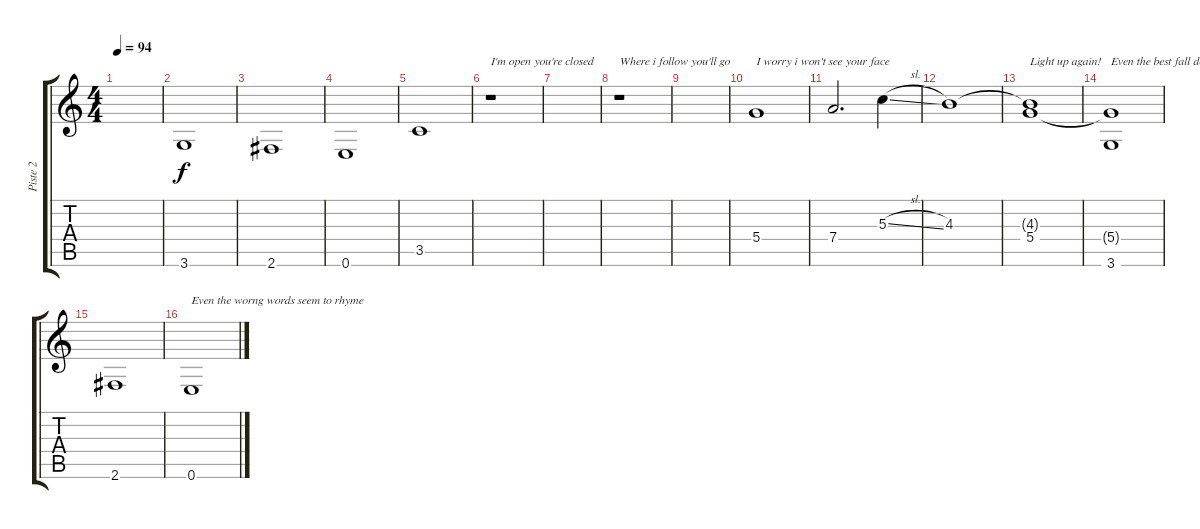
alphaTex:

\track ("Piste 2" "Piste 2") {instrument electricguitarclean}
\staff {score tabs}
\tuning (E4 B3 G3 D3 A2 E2) {hide}
\ts (4 4)
\tempo 94
\clef g2
\ks c
|
3.6.1{instrument electricguitarclean} |
2.6.1 |
0.6.1 |
3.5.1 |
r.1{txt "I'm open you're closed"} |
|
r.1{txt "Where i follow you'll go"} |
|
5.4.1{txt "I worry i won't see your face" instrument distortionguitar} |
7.4.2{d} 5.3{sl}.4 |
4.3.1 |
(4.3{t} 5.4).1{txt "Light up again!"} |
(5.4{t} 3.6).1{txt "Even the best fall downs sometimes" instrument electricguitarclean} |
2.6.1 |
0.6.1{txt "Even the worng words seem to rhyme"}
